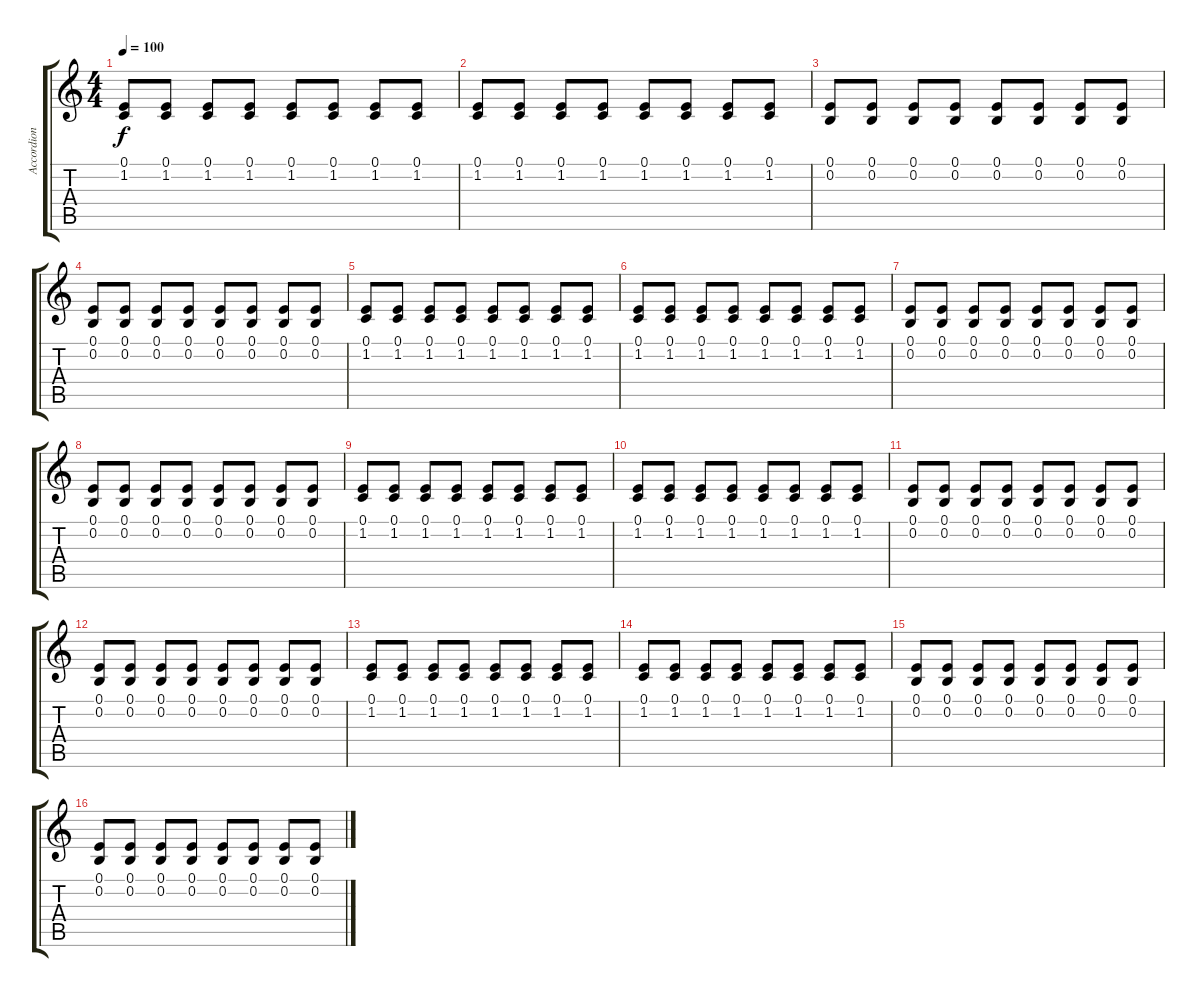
\track ("Accordion" "Accordion") {instrument accordion}
\staff {score tabs}
\tuning (E4 B3 G3 D3 A2 E2) {hide}
\ts (4 4)
\tempo 100
\clef g2
\ks c
(0.1 1.2).8{dy f} (0.1 1.2).8 (0.1 1.2).8 (0.1 1.2).8 (0.1 1.2).8 (0.1 1.2).8 (0.1 1.2).8 (0.1 1.2).8 |
(0.1 1.2).8 (0.1 1.2).8 (0.1 1.2).8 (0.1 1.2).8 (0.1 1.2).8 (0.1 1.2).8 (0.1 1.2).8 (0.1 1.2).8 |
(0.1 0.2).8 (0.1 0.2).8 (0.1 0.2).8 (0.1 0.2).8 (0.1 0.2).8 (0.1 0.2).8 (0.1 0.2).8 (0.1 0.2).8 |
(0.1 0.2).8 (0.1 0.2).8 (0.1 0.2).8 (0.1 0.2).8 (0.1 0.2).8 (0.1 0.2).8 (0.1 0.2).8 (0.1 0.2).8 |
(0.1 1.2).8 (0.1 1.2).8 (0.1 1.2).8 (0.1 1.2).8 (0.1 1.2).8 (0.1 1.2).8 (0.1 1.2).8 (0.1 1.2).8 |
(0.1 1.2).8 (0.1 1.2).8 (0.1 1.2).8 (0.1 1.2).8 (0.1 1.2).8 (0.1 1.2).8 (0.1 1.2).8 (0.1 1.2).8 |
(0.1 0.2).8 (0.1 0.2).8 (0.1 0.2).8 (0.1 0.2).8 (0.1 0.2).8 (0.1 0.2).8 (0.1 0.2).8 (0.1 0.2).8 |
(0.1 0.2).8 (0.1 0.2).8 (0.1 0.2).8 (0.1 0.2).8 (0.1 0.2).8 (0.1 0.2).8 (0.1 0.2).8 (0.1 0.2).8 |
(0.1 1.2).8 (0.1 1.2).8 (0.1 1.2).8 (0.1 1.2).8 (0.1 1.2).8 (0.1 1.2).8 (0.1 1.2).8 (0.1 1.2).8 |
(0.1 1.2).8 (0.1 1.2).8 (0.1 1.2).8 (0.1 1.2).8 (0.1 1.2).8 (0.1 1.2).8 (0.1 1.2).8 (0.1 1.2).8 |
(0.1 0.2).8 (0.1 0.2).8 (0.1 0.2).8 (0.1 0.2).8 (0.1 0.2).8 (0.1 0.2).8 (0.1 0.2).8 (0.1 0.2).8 |
(0.1 0.2).8 (0.1 0.2).8 (0.1 0.2).8 (0.1 0.2).8 (0.1 0.2).8 (0.1 0.2).8 (0.1 0.2).8 (0.1 0.2).8 |
(0.1 1.2).8 (0.1 1.2).8 (0.1 1.2).8 (0.1 1.2).8 (0.1 1.2).8 (0.1 1.2).8 (0.1 1.2).8 (0.1 1.2).8 |
(0.1 1.2).8 (0.1 1.2).8 (0.1 1.2).8 (0.1 1.2).8 (0.1 1.2).8 (0.1 1.2).8 (0.1 1.2).8 (0.1 1.2).8 |
(0.1 0.2).8 (0.1 0.2).8 (0.1 0.2).8 (0.1 0.2).8 (0.1 0.2).8 (0.1 0.2).8 (0.1 0.2).8 (0.1 0.2).8 |
(0.1 0.2).8 (0.1 0.2).8 (0.1 0.2).8 (0.1 0.2).8 (0.1 0.2).8 (0.1 0.2).8 (0.1 0.2).8 (0.1 0.2).8
